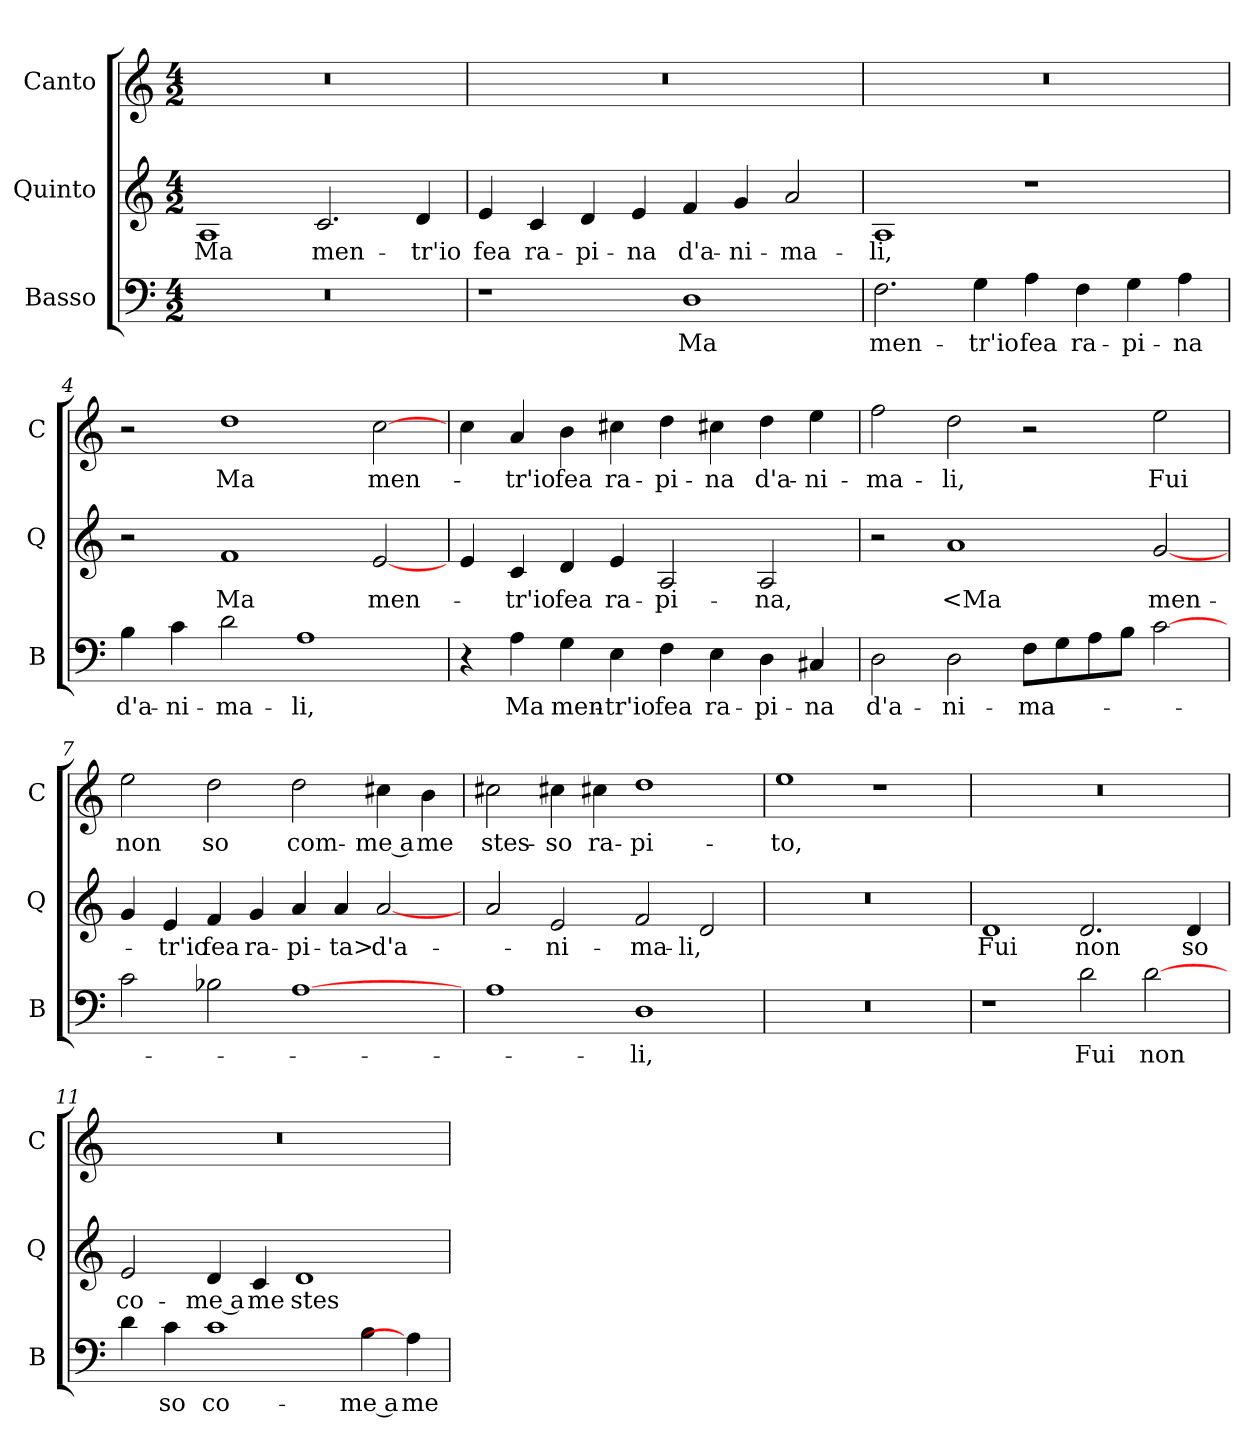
**kern	**text	**kern	**text	**kern	**text
*part3	*part3	*part2	*part2	*part1	*part1
*staff3	*staff3	*staff2	*staff2	*staff1	*staff1
*I"Basso	*	*I"Quinto	*	*I"Canto	*
*I'B	*	*I'Q	*	*I'C	*
*clefF4	*	*clefG2	*	*clefG2	*
*k[]	*	*k[]	*	*k[]	*
*M4/2	*	*M4/2	*	*M4/2	*
=1	=1	=1	=1	=1	=1
0r	.	1A	Ma	0r	.
.	.	2.c	men-	.	.
.	.	4d	-tr'io	.	.
=2	=2	=2	=2	=2	=2
1r	.	4e	fea	0r	.
.	.	4c	ra-	.	.
.	.	4d	-pi-	.	.
.	.	4e	-na	.	.
1D	Ma	4f	d'a-	.	.
.	.	4g	-ni-	.	.
.	.	2a	-ma-	.	.
=3	=3	=3	=3	=3	=3
2.F	men-	1A	-li,	0r	.
4G	-tr'io	.	.	.	.
4A	fea	1r	.	.	.
4F	ra-	.	.	.	.
4G	-pi-	.	.	.	.
4A	-na	.	.	.	.
=4	=4	=4	=4	=4	=4
4B	d'a-	2r	.	2r	.
4c	-ni-	.	.	.	.
2d	-ma-	1f	Ma	1dd	Ma
1A	-li,	.	.	.	.
.	.	[2e	men-	[2cc	men-
=5	=5	=5	=5	=5	=5
4r	.	4e	.	4cc	.
4A	Ma	4c	-tr'io	4a	-tr'io
4G	men-	4d	fea	4b	fea
4E	-tr'io	4e	ra-	4cc#X	ra-
4F	fea	2A	-pi-	4dd	-pi-
4E	ra-	.	.	4cc#X	-na
4D	-pi-	2A	-na,	4dd	d'a-
4C#X	-na	.	.	4ee	-ni-
=6	=6	=6	=6	=6	=6
2D	d'a-	2r	.	2ff	-ma-
2D	-ni-	1a	<Ma	2dd	-li,
8FL	-ma-	.	.	2r	.
8G	.	.	.	.	.
8A	.	.	.	.	.
8BJ	.	.	.	.	.
[2c	.	[2g	men-	2ee	Fui
=7	=7	=7	=7	=7	=7
2c	.	4g	.	2ee	non
.	.	4e	-tr'io	.	.
2B-X	.	4f	fea	2dd	so
.	.	4g	ra-	.	.
[1A	.	4a	-pi-	2dd	com-
.	.	4a	-ta>	.	.
.	.	[2a	d'a-	4cc#X	-me a
.	.	.	.	4b	me
=8	=8	=8	=8	=8	=8
1A	.	2a	.	2cc#X	stes-
.	.	2e	-ni-	4cc#X	-so
.	.	.	.	4cc#X	ra-
1D	-li,	2f	-ma-	1dd	-pi-
.	.	2d	-li,	.	.
=9	=9	=9	=9	=9	=9
0r	.	0r	.	1ee	-to,
.	.	.	.	1r	.
=10	=10	=10	=10	=10	=10
1r	.	1d	Fui	0r	.
2d	Fui	2.d	non	.	.
[2d	non	.	.	.	.
.	.	4d	so	.	.
=11	=11	=11	=11	=11	=11
4d	.	2e	co-	0r	.
4c	so	.	.	.	.
1c	co-	4d	-me a	.	.
.	.	4c	me	.	.
.	.	1d	stes-	.	.
4B	-me a	.	.	.	.
4A]	me	.	.	.	.
=	=	=	=	=	=
*-	*-	*-	*-	*-	*-
